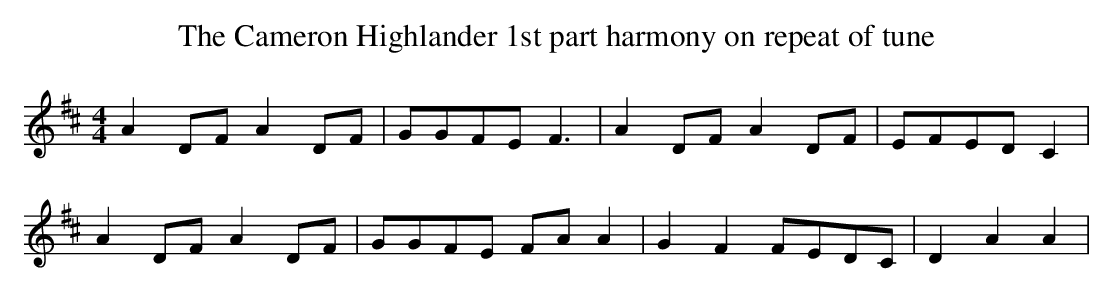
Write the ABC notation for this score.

X:1
T: The Cameron Highlander 1st part harmony on repeat of tune
M: 4/4
L: 1/8
K: Dmaj
A2 DF A2 DF|GGFE F3  |A2 DF A2 DF|EFED C2 |
A2 DF A2 DF|GGFE FAA2|G2F2 FEDC| D2A2 A2  |
